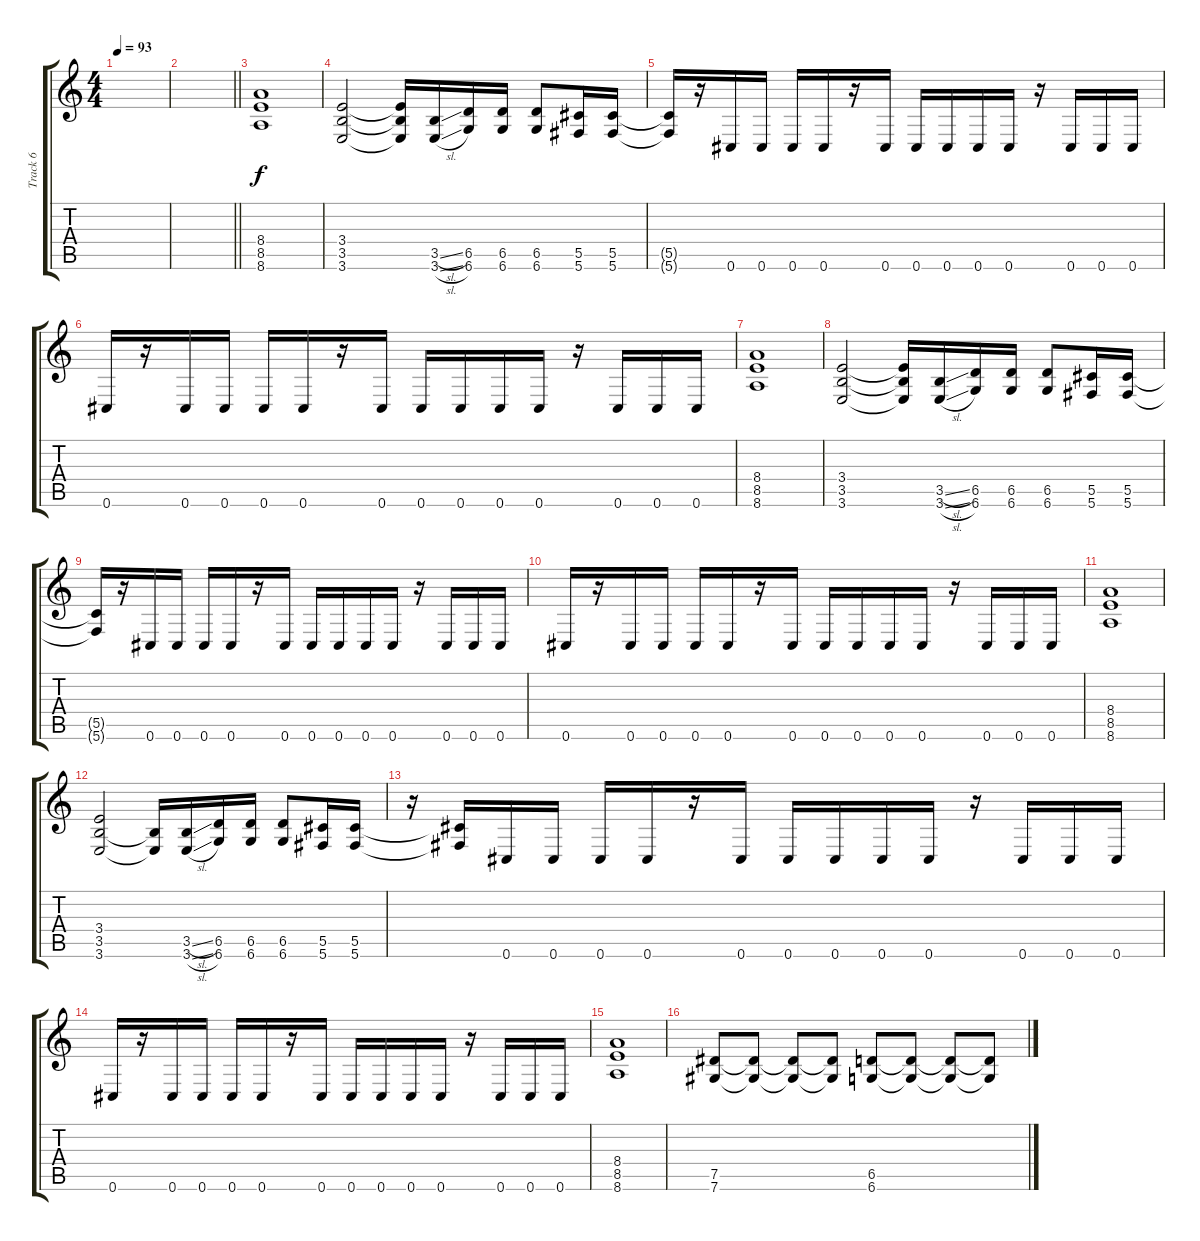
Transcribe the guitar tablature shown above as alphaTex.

\track ("Track 6" "Track 6") {instrument distortionguitar}
\staff {score tabs}
\tuning (Eb4 Bb3 Gb3 Db3 Ab2 Db2) {hide}
\ts (4 4)
\tempo 93
\clef g2
\ks c
|
\barLineRight lightlight
|
(8.4 8.5 8.6).1 |
(3.4 3.5 3.6).2 (3.4{t} 3.5{t} 3.6{t}).16 (3.5{sl} 3.6{sl}).16 (6.5 6.6).16 (6.5 6.6).16 (6.5 6.6).8 (5.5 5.6).16 (5.5 5.6).16 |
(5.5{t} 5.6{t}).16 r.16 0.6.16 0.6.16 0.6.16 0.6.16 r.16 0.6.16 0.6.16 0.6.16 0.6.16 0.6.16 r.16 0.6.16 0.6.16 0.6.16 |
0.6.16 r.16 0.6.16 0.6.16 0.6.16 0.6.16 r.16 0.6.16 0.6.16 0.6.16 0.6.16 0.6.16 r.16 0.6.16 0.6.16 0.6.16 |
(8.4 8.5 8.6).1 |
(3.4 3.5 3.6).2 (3.4{t} 3.5{t} 3.6{t}).16 (3.5{sl} 3.6{sl}).16 (6.5 6.6).16 (6.5 6.6).16 (6.5 6.6).8 (5.5 5.6).16 (5.5 5.6).16 |
(5.5{t} 5.6{t}).16 r.16 0.6.16 0.6.16 0.6.16 0.6.16 r.16 0.6.16 0.6.16 0.6.16 0.6.16 0.6.16 r.16 0.6.16 0.6.16 0.6.16 |
0.6.16 r.16 0.6.16 0.6.16 0.6.16 0.6.16 r.16 0.6.16 0.6.16 0.6.16 0.6.16 0.6.16 r.16 0.6.16 0.6.16 0.6.16 |
(8.4 8.5 8.6).1 |
(3.4 3.5 3.6).2 (3.5{t} 3.6{t}).16 (3.5{sl} 3.6{sl}).16 (6.5 6.6).16 (6.5 6.6).16 (6.5 6.6).8 (5.5 5.6).16 (5.5 5.6).16 |
r.16 (5.5{t} 5.6{t}).16 0.6.16 0.6.16 0.6.16 0.6.16 r.16 0.6.16 0.6.16 0.6.16 0.6.16 0.6.16 r.16 0.6.16 0.6.16 0.6.16 |
0.6.16 r.16 0.6.16 0.6.16 0.6.16 0.6.16 r.16 0.6.16 0.6.16 0.6.16 0.6.16 0.6.16 r.16 0.6.16 0.6.16 0.6.16 |
(8.4 8.5 8.6).1 |
(7.5 7.6).8 (7.5{t} 7.6{t}).8 (7.5{t} 7.6{t}).8 (7.5{t} 7.6{t}).8 (6.5 6.6).8 (6.5{t} 6.6{t}).8 (6.5{t} 6.6{t}).8 (6.5{t} 6.6{t}).8
